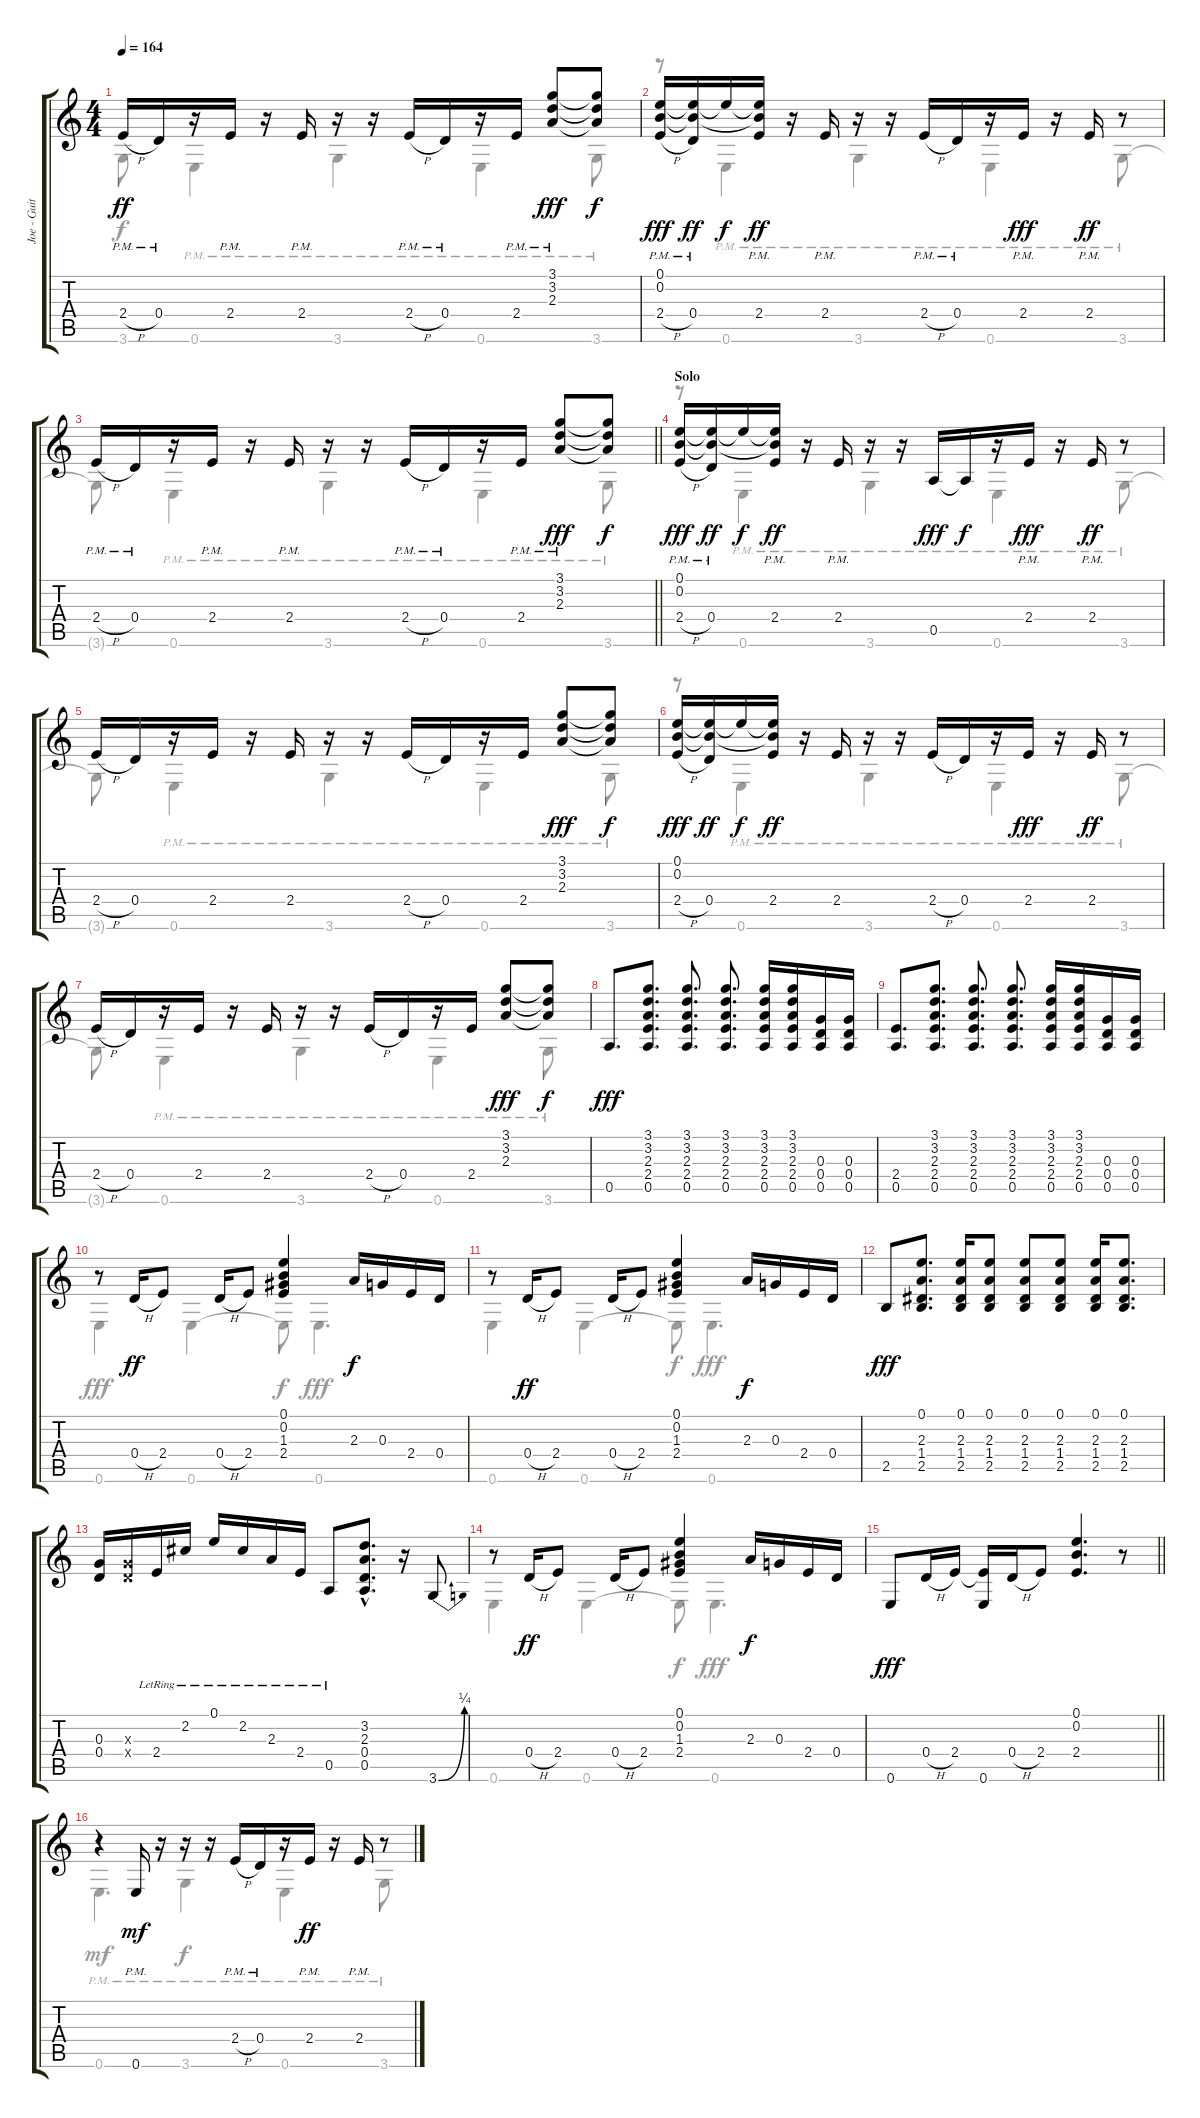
\track ("Joe - Guitar" "Joe - Guit") {instrument acousticguitarsteel}
\staff {score tabs}
\tuning (E4 B3 G3 D3 A2 E2) {hide}
\voice
\ts (4 4)
\tempo 164
\clef g2
\ks c
2.4{h pm}.16{dy ff} 0.4{pm}.16 r.16 2.4{pm}.16 r.16 2.4{pm}.16 r.16 r.16 2.4{h pm}.16 0.4{pm}.16 r.16 2.4{pm}.16 (3.1{pm} 3.2{pm} 2.3).8{dy fff} (3.1{t} 3.2{t} 2.3{t}).8{dy f} |
(0.1{pm} 0.2 2.4{h pm}).16{dy fff} (0.1{t} 0.2{t} 0.4{pm}).16{dy ff} 0.1{t}.16{dy f} (0.1{t} 0.2{t} 2.4{pm}).16{dy ff} r.16 2.4{pm}.16 r.16 r.16 2.4{h pm}.16 0.4{pm}.16 r.16 2.4{pm}.16{dy fff} r.16 2.4{pm}.16{dy ff} r.8 |
\barLineRight lightlight
2.4{h pm}.16 0.4{pm}.16 r.16 2.4{pm}.16 r.16 2.4{pm}.16 r.16 r.16 2.4{h pm}.16 0.4{pm}.16 r.16 2.4{pm}.16 (3.1{pm} 3.2{pm} 2.3).8{dy fff} (3.1{t} 3.2{t} 2.3{t}).8{dy f} |
\section ("" "Solo")
(0.1{pm} 0.2 2.4{h pm}).16{dy fff} (0.1{t} 0.2{t} 0.4{pm}).16{dy ff} 0.1{t}.16{dy f} (0.1{t} 0.2{t} 2.4{pm}).16{dy ff} r.16 2.4{pm}.16 r.16 r.16 0.5.16{dy fff} 0.5{t}.16{dy f} r.16 2.4{pm}.16{dy fff} r.16 2.4{pm}.16{dy ff} r.8 |
2.4{h}.16 0.4.16 r.16 2.4.16 r.16 2.4.16 r.16 r.16 2.4{h}.16 0.4.16 r.16 2.4.16 (3.1 3.2 2.3).8{dy fff} (3.1{t} 3.2{t} 2.3{t}).8{dy f} |
(0.1 0.2 2.4{h}).16{dy fff} (0.1{t} 0.2{t} 0.4).16{dy ff} 0.1{t}.16{dy f} (0.1{t} 0.2{t} 2.4).16{dy ff} r.16 2.4.16 r.16 r.16 2.4{h}.16 0.4.16 r.16 2.4.16{dy fff} r.16 2.4.16{dy ff} r.8 |
2.4{h}.16 0.4.16 r.16 2.4.16 r.16 2.4.16 r.16 r.16 2.4{h}.16 0.4.16 r.16 2.4.16 (3.1 3.2 2.3).8{dy fff} (3.1{t} 3.2{t} 2.3{t}).8{dy f} |
0.5.8{d dy fff} (3.1 3.2 2.3 2.4 0.5).8{d} (3.1 3.2 2.3 2.4 0.5).8{d} (3.1 3.2 2.3 2.4 0.5).8{d} (3.1 3.2 2.3 2.4 0.5).16 (3.1 3.2 2.3 2.4 0.5).16 (0.3 0.4 0.5).16 (0.3 0.4 0.5).16 |
(2.4 0.5).8{d} (3.1 3.2 2.3 2.4 0.5).8{d} (3.1 3.2 2.3 2.4 0.5).8{d} (3.1 3.2 2.3 2.4 0.5).8{d} (3.1 3.2 2.3 2.4 0.5).16 (3.1 3.2 2.3 2.4 0.5).16 (0.3 0.4 0.5).16 (0.3 0.4 0.5).16 |
r.8 0.4{h}.16{dy ff} 2.4.8 0.4{h}.16 2.4.8 (0.1 0.2 1.3 2.4).4 2.3.16{dy f} 0.3.16 2.4.16 0.4.16 |
r.8 0.4{h}.16{dy ff} 2.4.8 0.4{h}.16 2.4.8 (0.1 0.2 1.3 2.4).4 2.3.16{dy f} 0.3.16 2.4.16 0.4.16 |
2.5.8{dy fff} (0.1 2.3 1.4 2.5).8{d} (0.1 2.3 1.4 2.5).16 (0.1 2.3 1.4 2.5).8 (0.1 2.3 1.4 2.5).8 (0.1 2.3 1.4 2.5).8 (0.1 2.3 1.4 2.5).16 (0.1 2.3 1.4 2.5).8{d} |
(0.3 0.4).16 (0.3{x} 0.4{x}).16 2.4{lr}.16 2.2{lr}.16 0.1{lr}.16 2.2{lr}.16 2.3{lr}.16 2.4{lr}.16 0.5{lr}.8 (3.2{hac} 2.3{hac} 0.4{hac} 0.5).8{d} r.16 3.6{be (bend 0 0 60 1)}.8 |
r.8 0.4{h}.16{dy ff} 2.4.8 0.4{h}.16 2.4.8 (0.1 0.2 1.3 2.4).4 2.3.16{dy f} 0.3.16 2.4.16 0.4.16 |
\barLineRight lightlight
0.6.8{dy fff} 0.4{h}.16 2.4.16 (2.4{t} 0.6).16 0.4{h}.16 2.4.8 (0.1 0.2 2.4).4{d} r.8 |
r.4 0.6{pm}.16{dy mf} r.16 r.16 r.16 2.4{h pm}.16 0.4{pm}.16 r.16 2.4{pm}.16{dy ff} r.16 2.4{pm}.16 r.8
\voice
\clef g2
\ottava regular
\simile none
\ks c
3.6{t}.8{dy f} 0.6{pm}.4 3.6{pm}.4 0.6{pm}.4 3.6{pm}.8 |
r.8 0.6{pm}.4 3.6{pm}.4 0.6{pm}.4 3.6{pm}.8 |
\barLineRight lightlight
3.6{t}.8 0.6{pm}.4 3.6{pm}.4 0.6{pm}.4 3.6{pm}.8 |
r.8 0.6{pm}.4 3.6{pm}.4 0.6{pm}.4 3.6{pm}.8 |
3.6{t}.8 0.6{pm}.4 3.6{pm}.4 0.6{pm}.4 3.6{pm}.8 |
r.8 0.6{pm}.4 3.6{pm}.4 0.6{pm}.4 3.6{pm}.8 |
3.6{t}.8 0.6{pm}.4 3.6{pm}.4 0.6{pm}.4 3.6{pm}.8 |
|
|
0.6.4{dy fff} 0.6.4 0.6{t}.8{dy f} 0.6.4{d dy fff} |
0.6.4 0.6.4 0.6{t}.8{dy f} 0.6.4{d dy fff} |
|
|
0.6.4 0.6.4 0.6{t}.8{dy f} 0.6.4{d dy fff} |
\barLineRight lightlight
|
0.6{pm}.4{d dy mf} 3.6{pm}.4{dy f} 0.6{pm}.4 3.6{pm}.8
